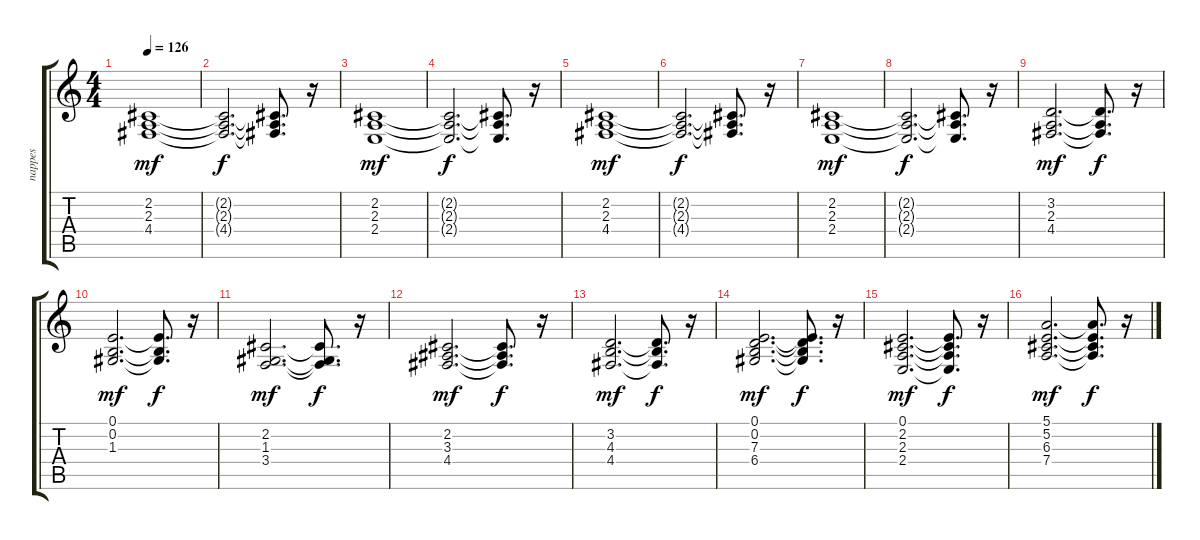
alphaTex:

\track ("nappes" "nappes") {instrument pad3polysynth}
\staff {score tabs}
\tuning (E4 B3 G3 D3 A2 E2) {hide}
\ts (4 4)
\tempo 126
\clef g2
\ks c
(2.2 2.3 4.4).1{dy mf} |
(2.2{t} 2.3{t} 4.4{t}).2{d dy f} (2.2{t} 2.3{t} 4.4{t}).8{d} r.16 |
(2.2 2.3 2.4).1{dy mf} |
(2.2{t} 2.3{t} 2.4{t}).2{d dy f} (2.2{t} 2.3{t} 2.4{t}).8{d} r.16 |
(2.2 2.3 4.4).1{dy mf} |
(2.2{t} 2.3{t} 4.4{t}).2{d dy f} (2.2{t} 2.3{t} 4.4{t}).8{d} r.16 |
(2.2 2.3 2.4).1{dy mf} |
(2.2{t} 2.3{t} 2.4{t}).2{d dy f} (2.2{t} 2.3{t} 2.4{t}).8{d} r.16 |
(3.2 2.3 4.4).2{d dy mf} (3.2{t} 2.3{t} 4.4{t}).8{d dy f} r.16 |
(0.1 0.2 1.3).2{d dy mf} (0.1{t} 0.2{t} 1.3{t}).8{d dy f} r.16 |
(2.2 1.3 3.4).2{d dy mf} (2.2{t} 1.3{t} 3.4{t}).8{d dy f} r.16 |
(2.2 3.3 4.4).2{d dy mf} (2.2{t} 3.3{t} 4.4{t}).8{d dy f} r.16 |
(3.2 4.3 4.4).2{d dy mf} (3.2{t} 4.3{t} 4.4{t}).8{d dy f} r.16 |
(0.1 0.2 7.3 6.4).2{d dy mf} (0.1{t} 0.2{t} 7.3{t} 6.4{t}).8{d dy f} r.16 |
(0.1 2.2 2.3 2.4).2{d dy mf} (0.1{t} 2.2{t} 2.3{t} 2.4{t}).8{d dy f} r.16 |
(5.1 5.2 6.3 7.4).2{d dy mf} (5.1{t} 5.2{t} 6.3{t} 7.4{t}).8{d dy f} r.16
